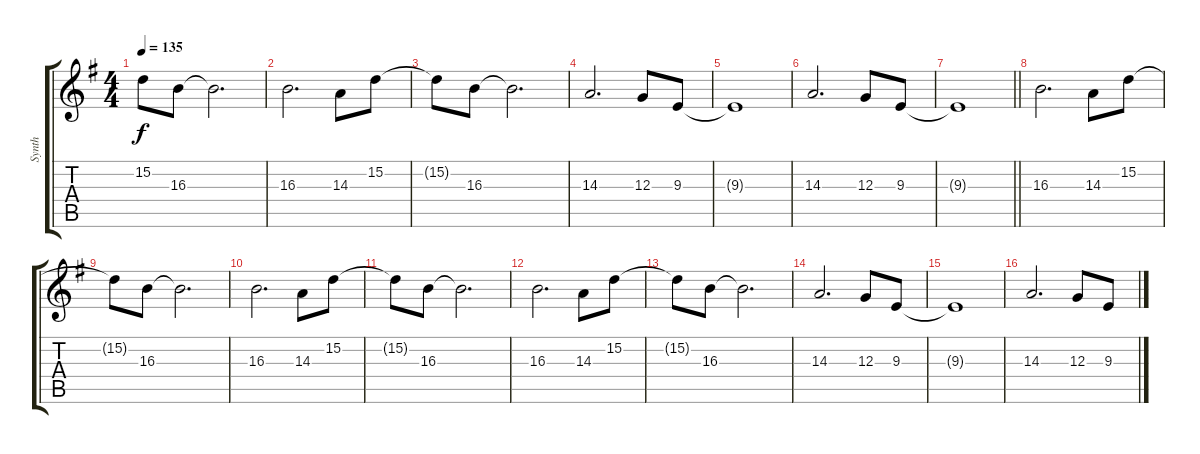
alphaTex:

\track ("Synth" "Synth") {instrument synthstrings2}
\staff {score tabs}
\tuning (E4 B3 G3 D3 A2 E2) {hide}
\ts (4 4)
\tempo 135
\clef g2
\ks g
15.2{t}.8{dy f} 16.3.8 16.3{t}.2{d} |
16.3.2{d} 14.3.8 15.2.8 |
15.2{t}.8 16.3.8 16.3{t}.2{d} |
14.3.2{d} 12.3.8 9.3.8 |
9.3{t}.1 |
14.3.2{d} 12.3.8 9.3.8 |
\barLineRight lightlight
9.3{t}.1 |
16.3.2{d} 14.3.8 15.2.8 |
15.2{t}.8 16.3.8 16.3{t}.2{d} |
16.3.2{d} 14.3.8 15.2.8 |
15.2{t}.8 16.3.8 16.3{t}.2{d} |
16.3.2{d} 14.3.8 15.2.8 |
15.2{t}.8 16.3.8 16.3{t}.2{d} |
14.3.2{d} 12.3.8 9.3.8 |
9.3{t}.1 |
14.3.2{d} 12.3.8 9.3.8
